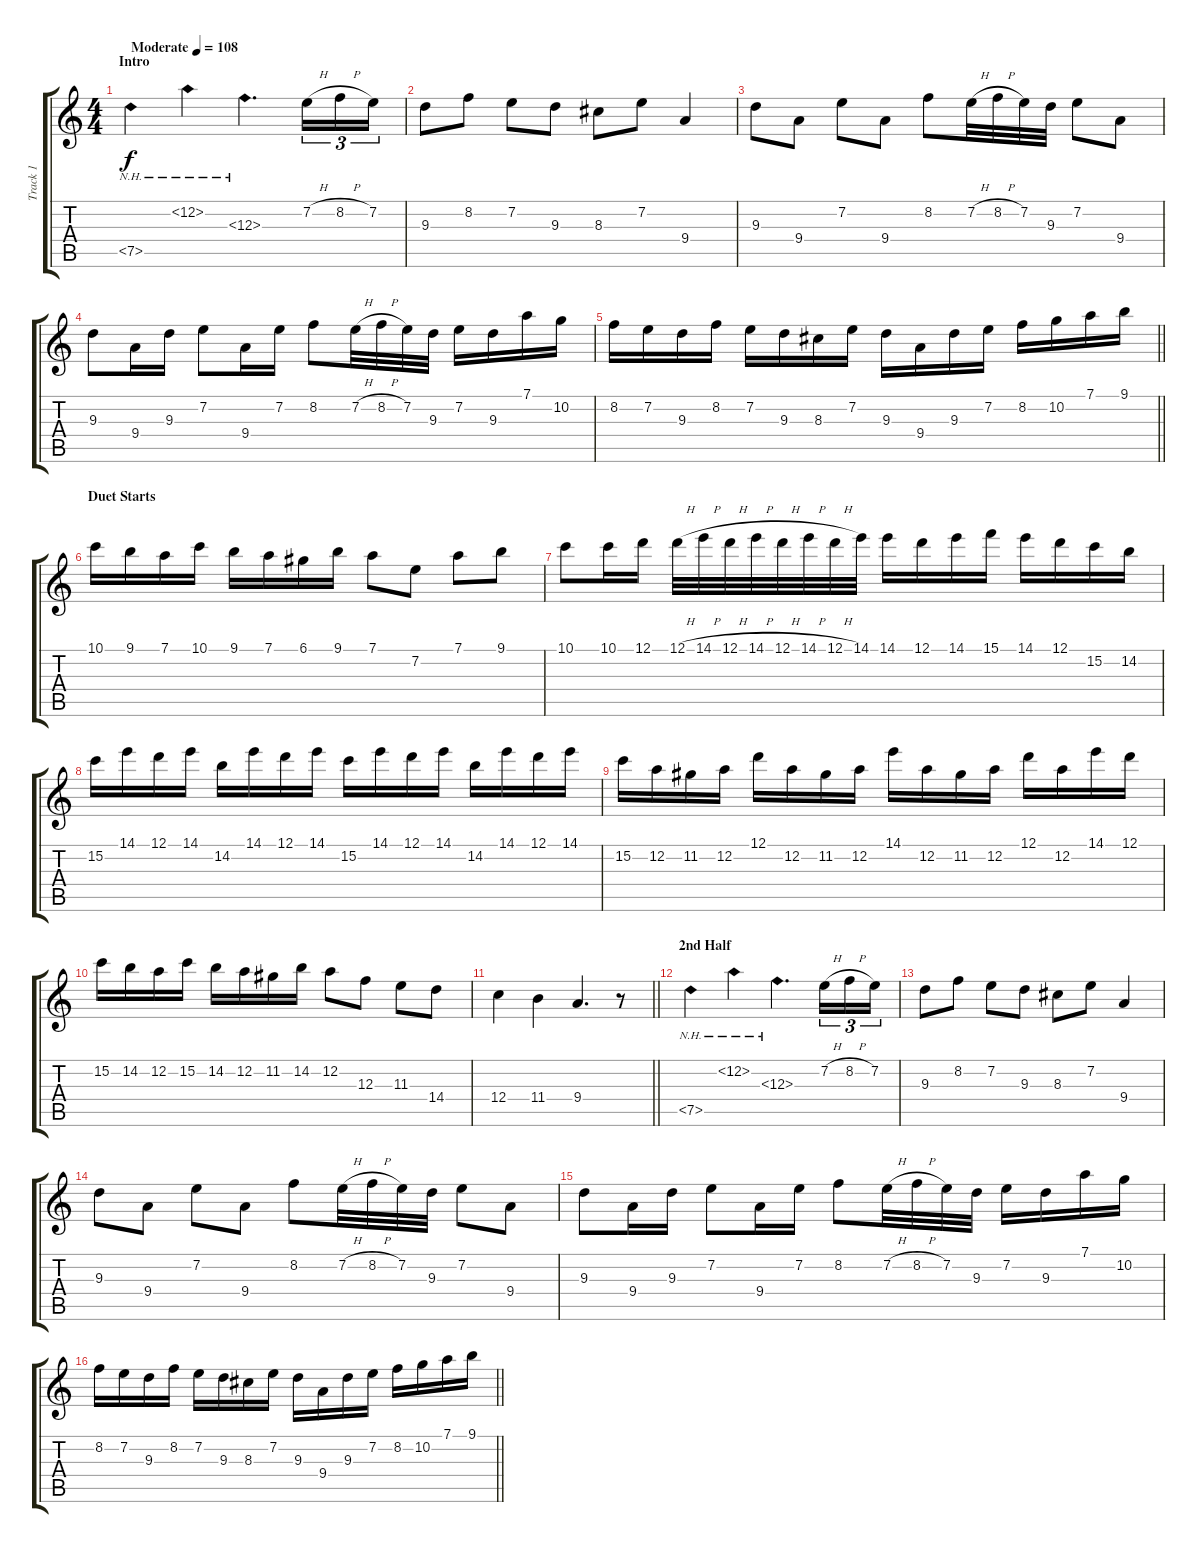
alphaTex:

\track ("Track 1" "Track 1") {instrument acousticguitarnylon}
\staff {score tabs}
\tuning (D4 A3 F3 C3 G2 D2) {hide}
\ts (4 4)
\section ("" "Intro")
\tempo (108 "Moderate")
\clef g2
\ks c
7.5{nh}.4{dy f instrument acousticguitarnylon} 12.2{nh}.4 12.3{nh}.4{d} 7.2{h}.16{tu (3 2)} 8.2{h}.16{tu (3 2)} 7.2.16{tu (3 2)} |
9.3.8 8.2.8 7.2.8 9.3.8 8.3.8 7.2.8 9.4.4 |
9.3.8 9.4.8 7.2.8 9.4.8 8.2.8 7.2{h}.32 8.2{h}.32 7.2.32 9.3.32 7.2.8 9.4.8 |
9.3.8 9.4.16 9.3.16 7.2.8 9.4.16 7.2.16 8.2.8 7.2{h}.32 8.2{h}.32 7.2.32 9.3.32 7.2.16 9.3.16 7.1.16 10.2.16 |
\barLineRight lightlight
8.2.16 7.2.16 9.3.16 8.2.16 7.2.16 9.3.16 8.3.16 7.2.16 9.3.16 9.4.16 9.3.16 7.2.16 8.2.16 10.2.16 7.1.16 9.1.16 |
\section ("" "Duet Starts")
10.1.16 9.1.16 7.1.16 10.1.16 9.1.16 7.1.16 6.1.16 9.1.16 7.1.8 7.2.8 7.1.8 9.1.8 |
10.1.8 10.1.16 12.1.16 12.1{h}.32 14.1{h}.32 12.1{h}.32 14.1{h}.32 12.1{h}.32 14.1{h}.32 12.1{h}.32 14.1.32 14.1.16 12.1.16 14.1.16 15.1.16 14.1.16 12.1.16 15.2.16 14.2.16 |
15.2.16 14.1.16 12.1.16 14.1.16 14.2.16 14.1.16 12.1.16 14.1.16 15.2.16 14.1.16 12.1.16 14.1.16 14.2.16 14.1.16 12.1.16 14.1.16 |
15.2.16 12.2.16 11.2.16 12.2.16 12.1.16 12.2.16 11.2.16 12.2.16 14.1.16 12.2.16 11.2.16 12.2.16 12.1.16 12.2.16 14.1.16 12.1.16 |
15.2.16 14.2.16 12.2.16 15.2.16 14.2.16 12.2.16 11.2.16 14.2.16 12.2.8 12.3.8 11.3.8 14.4.8 |
\barLineRight lightlight
12.4.4 11.4.4 9.4.4{d} r.8 |
\section ("" "2nd Half")
7.5{nh}.4 12.2{nh}.4 12.3{nh}.4{d} 7.2{h}.16{tu (3 2)} 8.2{h}.16{tu (3 2)} 7.2.16{tu (3 2)} |
9.3.8 8.2.8 7.2.8 9.3.8 8.3.8 7.2.8 9.4.4 |
9.3.8 9.4.8 7.2.8 9.4.8 8.2.8 7.2{h}.32 8.2{h}.32 7.2.32 9.3.32 7.2.8 9.4.8 |
9.3.8 9.4.16 9.3.16 7.2.8 9.4.16 7.2.16 8.2.8 7.2{h}.32 8.2{h}.32 7.2.32 9.3.32 7.2.16 9.3.16 7.1.16 10.2.16 |
\barLineRight lightlight
8.2.16 7.2.16 9.3.16 8.2.16 7.2.16 9.3.16 8.3.16 7.2.16 9.3.16 9.4.16 9.3.16 7.2.16 8.2.16 10.2.16 7.1.16 9.1.16
